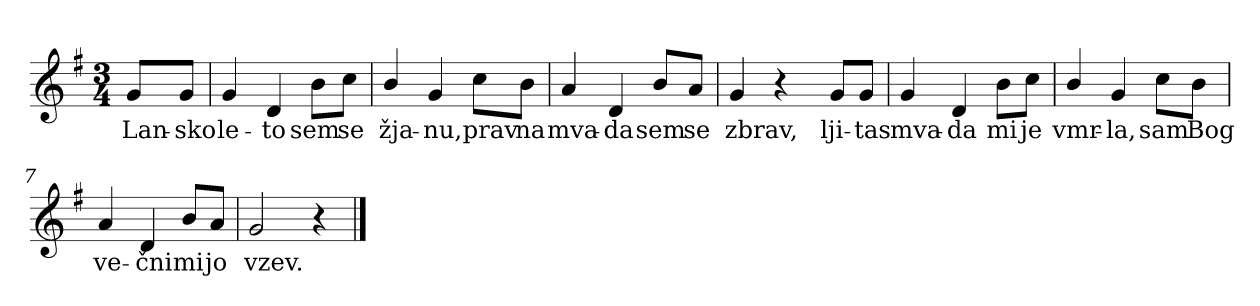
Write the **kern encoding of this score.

**kern	**text
*part1	*part1
*staff1	*staff1
*clefG2	*
*k[f#]	*
*G:	*
*M3/4	*
=	=
8g/L	Lan-
8g/J	-sko
=1	=1
4g/	le-
4d/	-to
8b\L	sem
8cc\J	se
=2	=2
4b/	žja-
4g/	-nu,
8cc\L	prav
8b\J	na
=3	=3
4a/	mva-
4d/	-da
8b/L	sem
8a/J	se
=4	=4
4g/	zbrav,
4r	.
!!LO:LB:g=z
=4X1-	=4X1-
8g/L	lji-
8g/J	-tas
=5	=5
4g/	mva-
4d/	-da
8b\L	mi
8cc\J	je
=6	=6
4b/	vmr-
4g/	-la,
8cc\L	sam
8b\J	Bog
=7	=7
4a/	ve-
4d/	-čni
8b/L	mi
8a/J	jo
=8	=8
2g/	vzev.
4r	.
==	==
*-	*-
